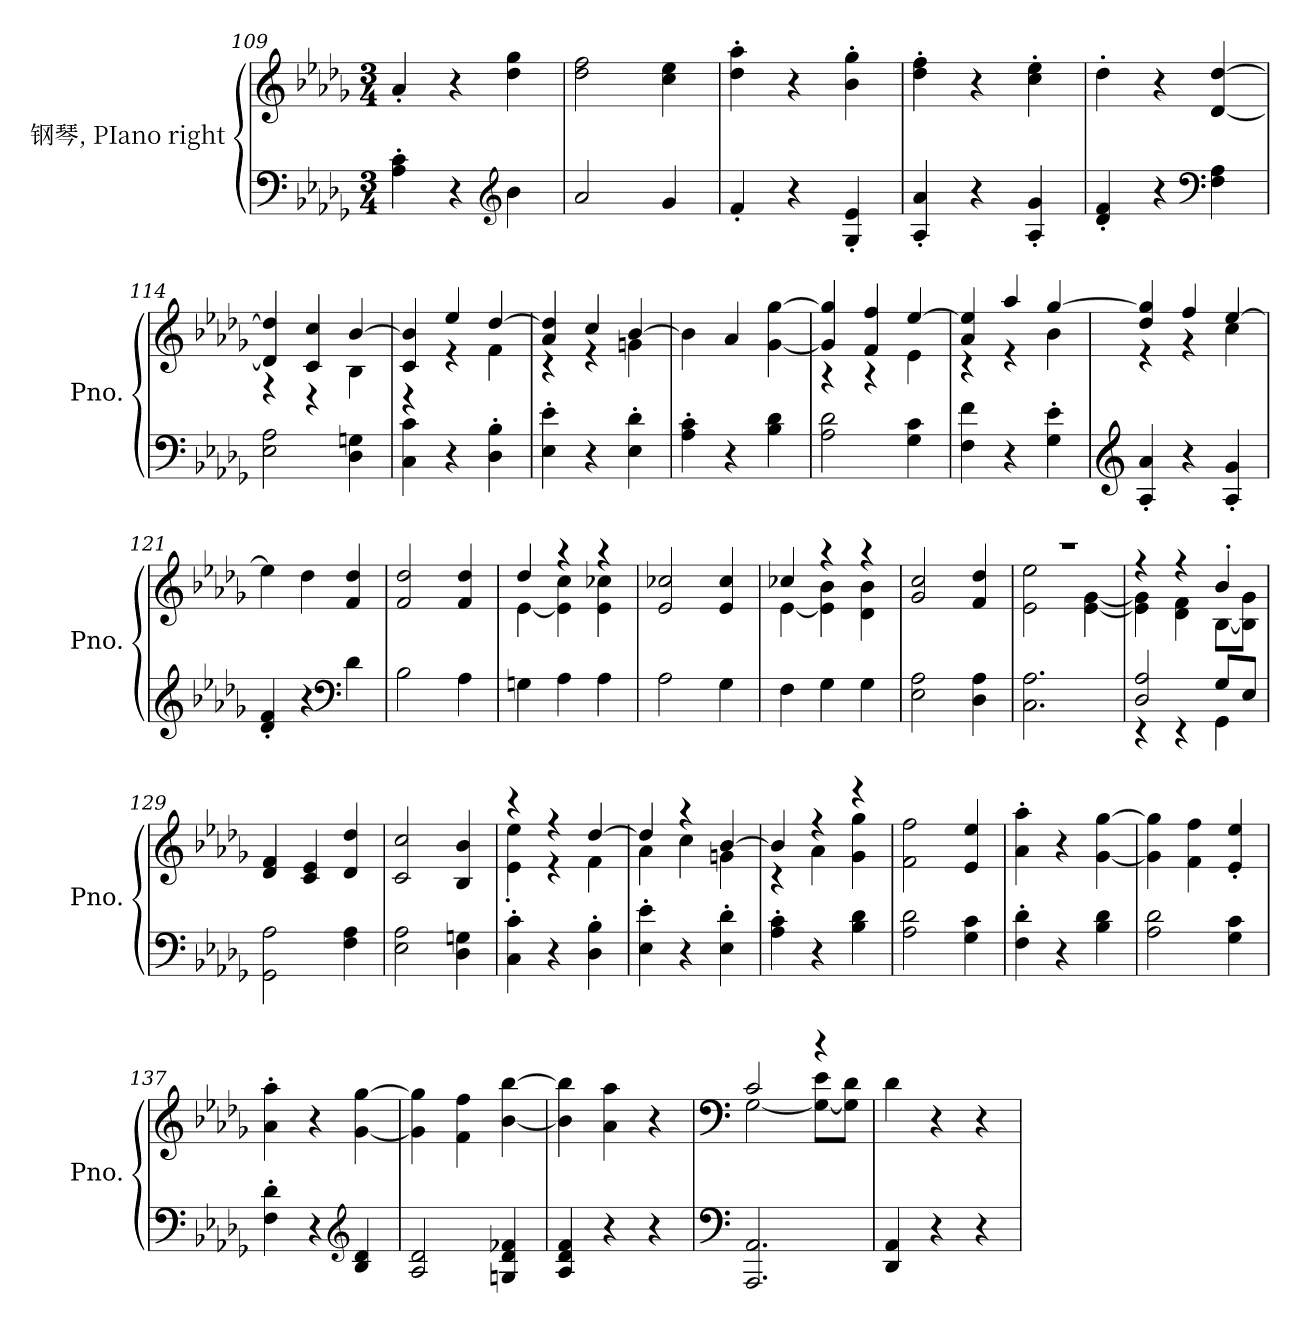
**kern	**kern
*part1	*part1
*staff2	*staff1
*I"钢琴, PIano right	*
*I'Pno.	*
*clefF4	*clefG2
*k[b-e-a-d-g-]	*k[b-e-a-d-g-]
*M3/4	*M3/4
=109	=109
4A-\' 4c\'	4a-'/
*	*MM210
4r	4r
*clefG2	*
4b-\	4dd-\ 4gg-\
=110	=110
2a-/	2dd-\ 2ff\
*	*MM208
4g-/	4cc\ 4ee-\
=111	=111
4f'/	4dd-\' 4aa-\'
4r	4r
*	*MM211
4G-/' 4e-/'	4b-\' 4gg-\'
=112	=112
4A-/' 4a-/'	4dd-\' 4ff\'
4r	4r
*	*MM208
4A-/' 4g-/'	4cc\' 4ee-\'
=113	=113
4d-/' 4f/'	4dd-'\
4r	4r
*clefF4	*
*	*MM209
4F\ 4A-\	[4d-/ [4dd-/
=114	=114
*	*^
2E-\ 2A-\	4d-/] 4dd-/]	4r
.	4c/ 4cc/	4r
*	*MM208	*
4D-\ 4Gn\	[4b-/	4B-\
!!LO:PB:g=z	!!
=115	=115	=115
*	*MM210	*
4C\ 4c\	4c/ 4b-/]	4r
4r	4ee-/	4r
*	*MM212	*
4D-\' 4B-\'	[4dd-/	4f\
=116	=116	=116
4E-\' 4e-\'	4a-/ 4dd-/]	4r
4r	4cc/	4r
*	*MM214	*
4E-\' 4d-\'	[4b-/	4gn\
*	*v	*v
=117	=117
4A-\' 4c\'	4b-\]
4r	4a-/
*	*MM210
4B-\ 4d-\	[4g-\ [4gg-\
=118	=118
*	*^
2A-\ 2d-\	4g-/] 4gg-/]	4r
.	4f/ 4ff/	4r
*	*MM208	*
4G-\ 4c\	[4ee-/	4e-\
=119	=119	=119
*	*MM214	*
4F\ 4f\	4a-/ 4ee-/]	4r
4r	4aa-/	4r
*	*MM211	*
4G-\' 4e-\'	[4gg-/	4b-\
=120	=120	=120
*clefG2	*	*
4A-/' 4a-/'	4dd-/ 4gg-/]	4r
4r	4ff/	4r
4A-/' 4g-/'	[4ee-/	4cc\
*	*v	*v
=121	=121
4d-/' 4f/'	4ee-\]
*	*MM193
4r	4dd-\
*clefF4	*
*	*MM208
4d-\	4f/ 4dd-/
=122	=122
2B-\	2f/ 2dd-/
4A-\	4f/ 4dd-/
=123	=123
*	*^
4Gn\	4dd-/	[4e-\
4A-\	4r	4e-\] 4cc\
*	*MM206	*
4A-\	4r	4e-\ 4cc-X\
*	*v	*v
!!LO:LB:g=z
=124	=124
2A-\	2e-/ 2cc-X/
4G-\	4e-/ 4cc-/
=125	=125
*	*^
4F\	4cc-X/	[4e-\
4G-\	4r	4e-\] 4b-\
4G-\	4r	4d-\ 4b-\
*	*v	*v
=126	=126
2E-\ 2A-\	2g-/ 2cc/
4D-\ 4A-\	4f/ 4dd-/
=127	=127
*	*^
2.C\ 2.A-\	2.r	2e-\ 2ee-\
.	.	[4e-\ [4g-\
=128	=128	=128
*^	*	*
2D-/ 2A-/	4r	4r	4e-\] 4g-\]
.	4r	4r	4d-\ 4f\
*	*	*MM197	*
8G-/L	4GG-\	4b-'/	[8B-\L
8E-/J	.	.	8B-\] 8g-\J
*v	*v	*	*
*	*v	*v
=129	=129
2GG-\ 2A-\	4d-/ 4f/
*	*MM187
.	4c/ 4e-/
4F\ 4A-\	4d-/ 4dd-/
=130	=130
2E-\ 2A-\	2c/ 2cc/
*	*MM208
4D-\ 4Gn\	4B-/ 4b-/
=131	=131
*	*^
4C\' 4c\'	4r	4e-\' 4ee-\'
4r	4r	4r
*	*MM212	*
4D-\' 4B-\'	[4dd-/	4f\
=132	=132	=132
4E-\' 4e-\'	4dd-/]	4a-\
4r	4r	4cc\
4E-\' 4d-\'	[4b-/	4gn\
!!LO:LB:g=z	!!
=133	=133	=133
4A-\' 4c\'	4b-/]	4r
4r	4r	4a-\
*	*MM209	*
4B-\ 4d-\	4r	4g-\ 4gg-\
*	*v	*v
=134	=134
2A-\ 2d-\	2f\ 2ff\
*	*MM207
4G-\ 4c\	4e-/ 4ee-/
=135	=135
4F\' 4d-\'	4a-\' 4aa-\'
*	*MM210
4r	4r
4B-\ 4d-\	[4g-\ [4gg-\
=136	=136
2A-\ 2d-\	4g-\] 4gg-\]
.	4f\ 4ff\
*	*MM208
4G-\ 4c\	4e-/' 4ee-/'
=137	=137
4F\' 4d-\'	4a-\' 4aa-\'
4r	4r
*clefG2	*
4B-/ 4d-/	[4g-\ [4gg-\
=138	=138
2A-/ 2d-/	4g-\] 4gg-\]
.	4f\ 4ff\
4Gn/ 4d-/ 4f-X/	[4b-\ [4bb-\
=139	=139
4A-/ 4d-/ 4f/	4b-\] 4bb-\]
4r	4a-\ 4aa-\
4r	4r
=140	=140
*clefF4	*clefF4
*	*^
2.AAA-/ 2.AA-/	2c/	[2G-\
*	*MM139	*
.	4r	8G-\_ 8e-\L
.	.	8G-\] 8d-\J
*	*v	*v
=141	=141
*	*MM90
4DD-/ 4AA-/	4d-\
4r	4r
4r	4r
=	=
*-	*-
